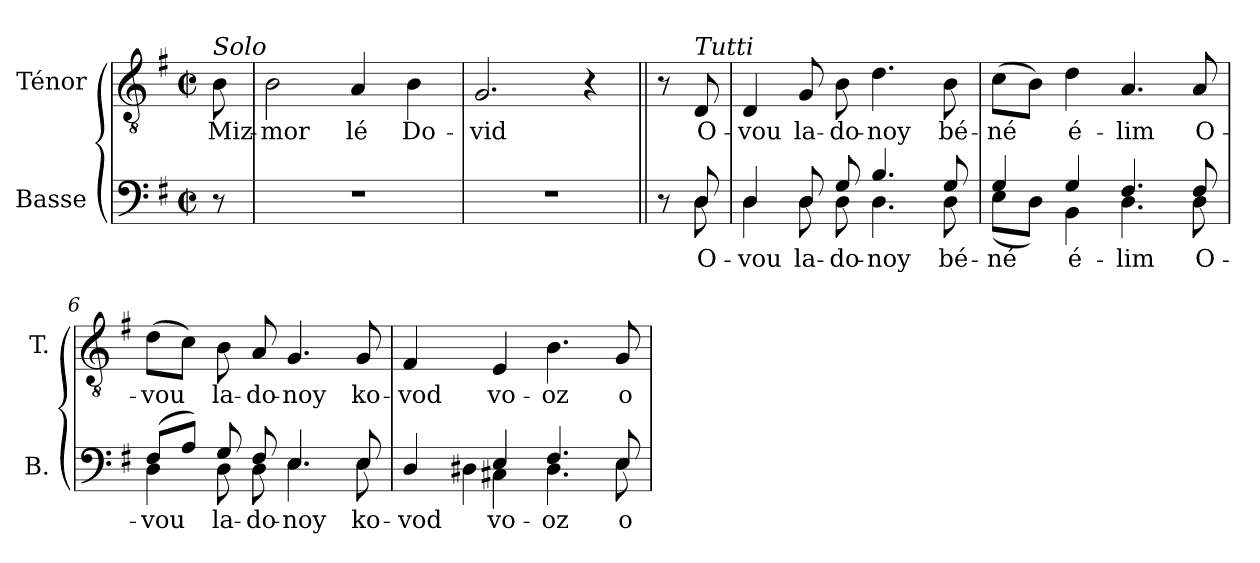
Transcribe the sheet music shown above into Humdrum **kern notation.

**kern	**text	**kern	**text
*part2	*part2	*part1	*part1
*staff2	*staff2	*staff1	*staff1
*I"Basse	*	*I"Ténor	*
*I'B.	*	*I'T.	*
!!LO:PB:g=z
*clefF4	*	*clefGv2	*
*	*	*ITrd7c12	*
*k[f#]	*	*k[f#]	*
*G:	*	*G:	*
*M2/2	*	*M2/2	*
*met(c|)	*	*met(c|)	*
=	=	=	=
!	!	!LO:TX:a:i:t=Solo	!
!	!	!	!LO:LY:b:color=#000000
8r	.	8BBi\	Miz-
=1	=1	=1	=1
!	!	!	!LO:LY:b:color=#000000
1r	.	2BBi\	-mor
!	!	!	!LO:LY:b:color=#000000
.	.	4AAi/	lé
!	!	!	!LO:LY:b:color=#000000
.	.	4BBi\	Do-
=2	=2	=2	=2
!	!	!	!LO:LY:b:color=#000000
1r	.	2.GGi/	-vid
.	.	4r	.
=3||	=3||	=3||	=3||
*^	*	*	*
8r	8ryy	.	8r	.
!	!	!LO:LY:b:color=#000000	!	!
!	!	!	!LO:TX:a:i:t=Tutti	!
!	!	!	!	!LO:LY:b:color=#000000
8Di/	8Di\	O-	8DDi/	O-
=4	=4	=4	=4	=4
!	!	!LO:LY:b:color=#000000	!	!
!	!	!	!	!LO:LY:b:color=#000000
4Di/	4Di\	-vou	4DDi/	-vou
!	!	!LO:LY:b:color=#000000	!	!
!	!	!	!	!LO:LY:b:color=#000000
8Di/	8Di\	la-	8GGi/	la-
!	!	!LO:LY:b:color=#000000	!	!
!	!	!	!	!LO:LY:b:color=#000000
8Gi/	8Di\	-do-	8BBi\	-do-
!	!	!LO:LY:b:color=#000000	!	!
!	!	!	!	!LO:LY:b:color=#000000
4.Bi/	4.Di\	-noy	4.Di\	-noy
!	!	!LO:LY:b:color=#000000	!	!
!	!	!	!	!LO:LY:b:color=#000000
8Gi/	8Di\	bé-	8BBi\	bé-
=5	=5	=5	=5	=5
!	!	!LO:LY:b:color=#000000	!	!
!	!	!	!	!LO:LY:b:color=#000000
4Gi/	(8Ei\L	-né	(8Ci\L	-né
.	8Di\J)	.	8BBi\J)	.
!	!	!LO:LY:b:color=#000000	!	!
!	!	!	!	!LO:LY:b:color=#000000
4Gi/	4BBi\	é-	4Di\	é-
!	!	!LO:LY:b:color=#000000	!	!
!	!	!	!	!LO:LY:b:color=#000000
4.F#i/	4.Di\	-lim	4.AAi/	-lim
!	!	!LO:LY:b:color=#000000	!	!
!	!	!	!	!LO:LY:b:color=#000000
8F#i/	8Di\	O-	8AAi/	O-
=6	=6	=6	=6	=6
!	!	!LO:LY:b:color=#000000	!	!
!	!	!	!	!LO:LY:b:color=#000000
(8F#i/L	4Di\	-vou	(8Di\L	-vou
8Ai/J)	.	.	8Ci\J)	.
!	!	!LO:LY:b:color=#000000	!	!
!	!	!	!	!LO:LY:b:color=#000000
8Gi/	8Di\	la-	8BBi\	la-
!	!	!LO:LY:b:color=#000000	!	!
!	!	!	!	!LO:LY:b:color=#000000
8F#i/	8Di\	-do-	8AAi/	-do-
!	!	!LO:LY:b:color=#000000	!	!
!	!	!	!	!LO:LY:b:color=#000000
4.Ei/	4.Ei\	-noy	4.GGi/	-noy
!	!	!LO:LY:b:color=#000000	!	!
!	!	!	!	!LO:LY:b:color=#000000
8Ei/	8Ei\	ko-	8GGi/	ko-
!!LO:LB:g=z
=7	=7	=7	=7	=7
!	!	!LO:LY:b:color=#000000	!	!
!	!	!	!	!LO:LY:b:color=#000000
4Di/	4D#Xi\	-vod	4FF#i/	-vod
!	!	!LO:LY:b:color=#000000	!	!
!	!	!	!	!LO:LY:b:color=#000000
4Ei/	4C#Xi\	vo-	4EEi/	vo-
!	!	!LO:LY:b:color=#000000	!	!
!	!	!	!	!LO:LY:b:color=#000000
4.F#i/	4.D#i\	-oz	4.BBi\	-oz
!	!	!LO:LY:b:color=#000000	!	!
!	!	!	!	!LO:LY:b:color=#000000
8Ei/	8Ei\	o-	8GGi/	o-
*v	*v	*	*	*
=	=	=	=
*-	*-	*-	*-
